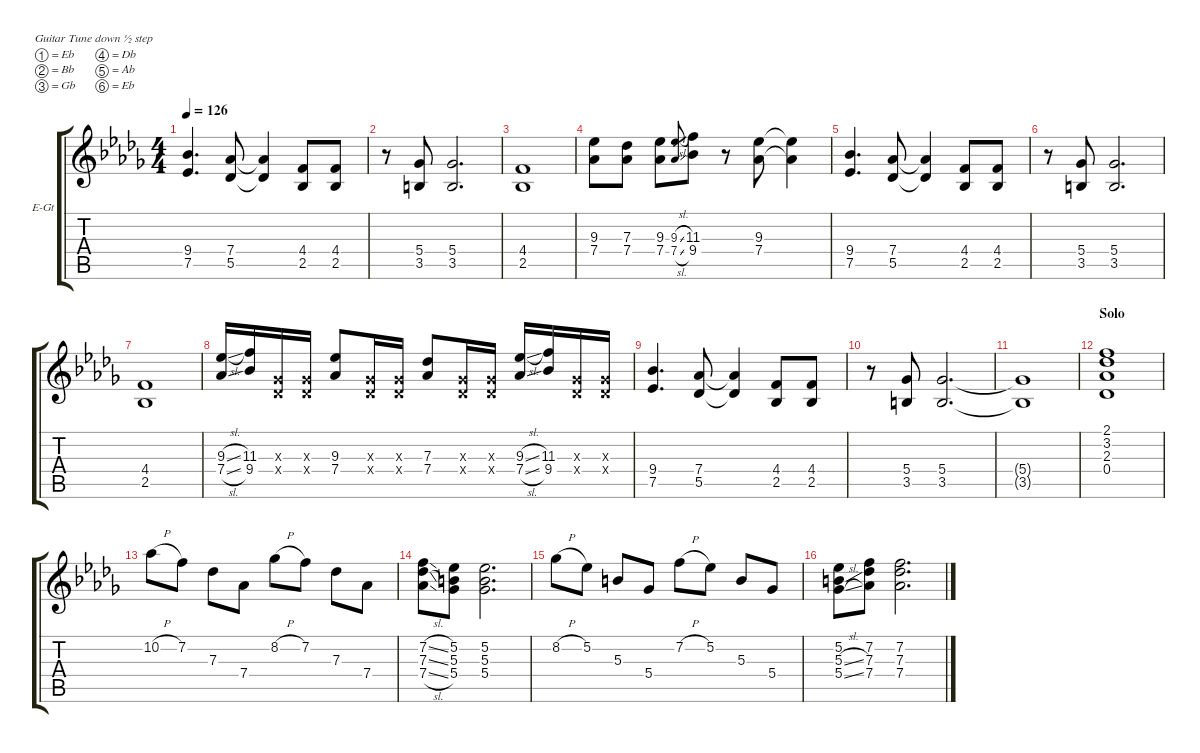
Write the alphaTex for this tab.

\hideDynamics
\bracketExtendMode groupsimilarinstruments
\firstSystemTrackNameOrientation horizontal
\otherSystemsTrackNameOrientation horizontal
\track ("Electric Guitar 1" "E-Gt") {instrument distortionguitar}
\staff {score tabs}
\tuning (Eb4 Bb3 Gb3 Db3 Ab2 Eb2)
\ts (4 4)
\tempo 126
\clef g2
\ks db
(7.5 9.4).4{d dy f} (5.5 7.4).8 (5.5{t} 7.4{t}).4 (2.5 4.4).8 (2.5 4.4).8 |
r.8 (3.5 5.4).8 (3.5 5.4).2{d} |
(2.5 4.4).1 |
(7.4 9.3).8 (7.3 7.4).8 (7.4 9.3).8 (7.4{sl} 9.3{sl}).8{gr} (9.4 11.3).8 r.8 (7.4 9.3).8 (7.4{t} 9.3{t}).4 |
(7.5 9.4).4{d} (5.5 7.4).8 (5.5{t} 7.4{t}).4 (2.5 4.4).8 (2.5 4.4).8 |
r.8 (3.5 5.4).8 (3.5 5.4).2{d} |
(2.5 4.4).1 |
(7.4{sl} 9.3{sl}).16 (9.4 11.3).16 (0.4{x} 0.3{x}).16 (0.4{x} 0.3{x}).16 (7.4 9.3).8 (0.4{x} 0.3{x}).16 (0.4{x} 0.3{x}).16 (7.4 7.3).8 (0.4{x} 0.3{x}).16 (0.4{x} 0.3{x}).16 (7.4{sl} 9.3{sl}).16 (9.4 11.3).16 (0.4{x} 0.3{x}).16 (0.4{x} 0.3{x}).16 |
(7.5 9.4).4{d} (5.5 7.4).8 (5.5{t} 7.4{t}).4 (2.5 4.4).8 (2.5 4.4).8 |
r.8 (3.5 5.4).8 (3.5 5.4).2{d} |
(3.5{t} 5.4{t}).1{dy mf} |
\section ("" "Solo")
(2.1 3.2 2.3 0.4).1{dy f} |
10.2{h}.8 7.2.8 7.3.8 7.4.8 8.2{h}.8 7.2.8 7.3.8 7.4.8 |
(7.2{sl} 7.4{sl} 7.3{sl}).8 (5.3 5.2 5.4).8 (5.3 5.2 5.4).2{d} |
8.2{h}.8 5.2.8 5.3.8 5.4.8 7.2{h}.8 5.2.8 5.3.8 5.4.8 |
(5.3{sl} 5.4{sl} 5.2).8 (7.4 7.3 7.2).8 (7.4 7.3 7.2).2{d}
